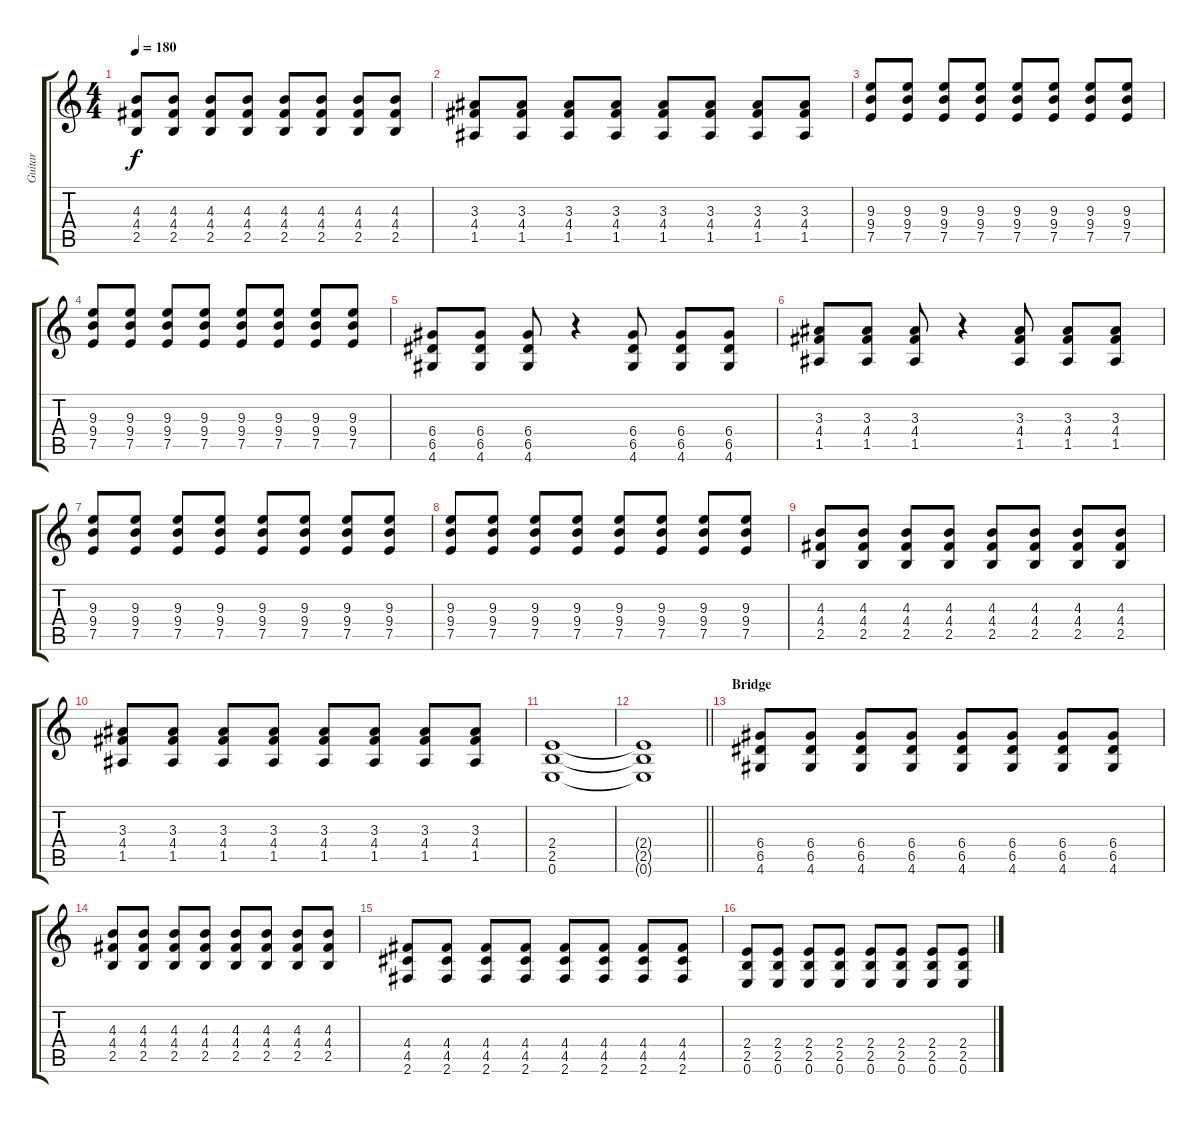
\track ("Guitar" "Guitar") {instrument distortionguitar}
\staff {score tabs}
\tuning (E4 B3 G3 D3 A2 E2) {hide}
\ts (4 4)
\tempo 180
\clef g2
\ks c
(4.3 4.4 2.5).8{dy f} (4.3 4.4 2.5).8 (4.3 4.4 2.5).8 (4.3 4.4 2.5).8 (4.3 4.4 2.5).8 (4.3 4.4 2.5).8 (4.3 4.4 2.5).8 (4.3 4.4 2.5).8 |
(3.3 4.4 1.5).8 (3.3 4.4 1.5).8 (3.3 4.4 1.5).8 (3.3 4.4 1.5).8 (3.3 4.4 1.5).8 (3.3 4.4 1.5).8 (3.3 4.4 1.5).8 (3.3 4.4 1.5).8 |
(9.3 9.4 7.5).8 (9.3 9.4 7.5).8 (9.3 9.4 7.5).8 (9.3 9.4 7.5).8 (9.3 9.4 7.5).8 (9.3 9.4 7.5).8 (9.3 9.4 7.5).8 (9.3 9.4 7.5).8 |
(9.3 9.4 7.5).8 (9.3 9.4 7.5).8 (9.3 9.4 7.5).8 (9.3 9.4 7.5).8 (9.3 9.4 7.5).8 (9.3 9.4 7.5).8 (9.3 9.4 7.5).8 (9.3 9.4 7.5).8 |
(6.4 6.5 4.6).8 (6.4 6.5 4.6).8 (6.4 6.5 4.6).8 r.4 (6.4 6.5 4.6).8 (6.4 6.5 4.6).8 (6.4 6.5 4.6).8 |
(3.3 4.4 1.5).8 (3.3 4.4 1.5).8 (3.3 4.4 1.5).8 r.4 (3.3 4.4 1.5).8 (3.3 4.4 1.5).8 (3.3 4.4 1.5).8 |
(9.3 9.4 7.5).8 (9.3 9.4 7.5).8 (9.3 9.4 7.5).8 (9.3 9.4 7.5).8 (9.3 9.4 7.5).8 (9.3 9.4 7.5).8 (9.3 9.4 7.5).8 (9.3 9.4 7.5).8 |
(9.3 9.4 7.5).8 (9.3 9.4 7.5).8 (9.3 9.4 7.5).8 (9.3 9.4 7.5).8 (9.3 9.4 7.5).8 (9.3 9.4 7.5).8 (9.3 9.4 7.5).8 (9.3 9.4 7.5).8 |
(4.3 4.4 2.5).8 (4.3 4.4 2.5).8 (4.3 4.4 2.5).8 (4.3 4.4 2.5).8 (4.3 4.4 2.5).8 (4.3 4.4 2.5).8 (4.3 4.4 2.5).8 (4.3 4.4 2.5).8 |
(3.3 4.4 1.5).8 (3.3 4.4 1.5).8 (3.3 4.4 1.5).8 (3.3 4.4 1.5).8 (3.3 4.4 1.5).8 (3.3 4.4 1.5).8 (3.3 4.4 1.5).8 (3.3 4.4 1.5).8 |
(2.4 2.5 0.6).1 |
\barLineRight lightlight
(2.4{t} 2.5{t} 0.6{t}).1 |
\section ("" "Bridge")
(6.4 6.5 4.6).8{volume 7 balance 12} (6.4 6.5 4.6).8 (6.4 6.5 4.6).8 (6.4 6.5 4.6).8 (6.4 6.5 4.6).8 (6.4 6.5 4.6).8 (6.4 6.5 4.6).8 (6.4 6.5 4.6).8 |
(4.3 4.4 2.5).8 (4.3 4.4 2.5).8 (4.3 4.4 2.5).8 (4.3 4.4 2.5).8 (4.3 4.4 2.5).8 (4.3 4.4 2.5).8 (4.3 4.4 2.5).8 (4.3 4.4 2.5).8 |
(4.4 4.5 2.6).8 (4.4 4.5 2.6).8 (4.4 4.5 2.6).8 (4.4 4.5 2.6).8 (4.4 4.5 2.6).8 (4.4 4.5 2.6).8 (4.4 4.5 2.6).8 (4.4 4.5 2.6).8 |
(2.4 2.5 0.6).8 (2.4 2.5 0.6).8 (2.4 2.5 0.6).8 (2.4 2.5 0.6).8 (2.4 2.5 0.6).8 (2.4 2.5 0.6).8 (2.4 2.5 0.6).8 (2.4 2.5 0.6).8
